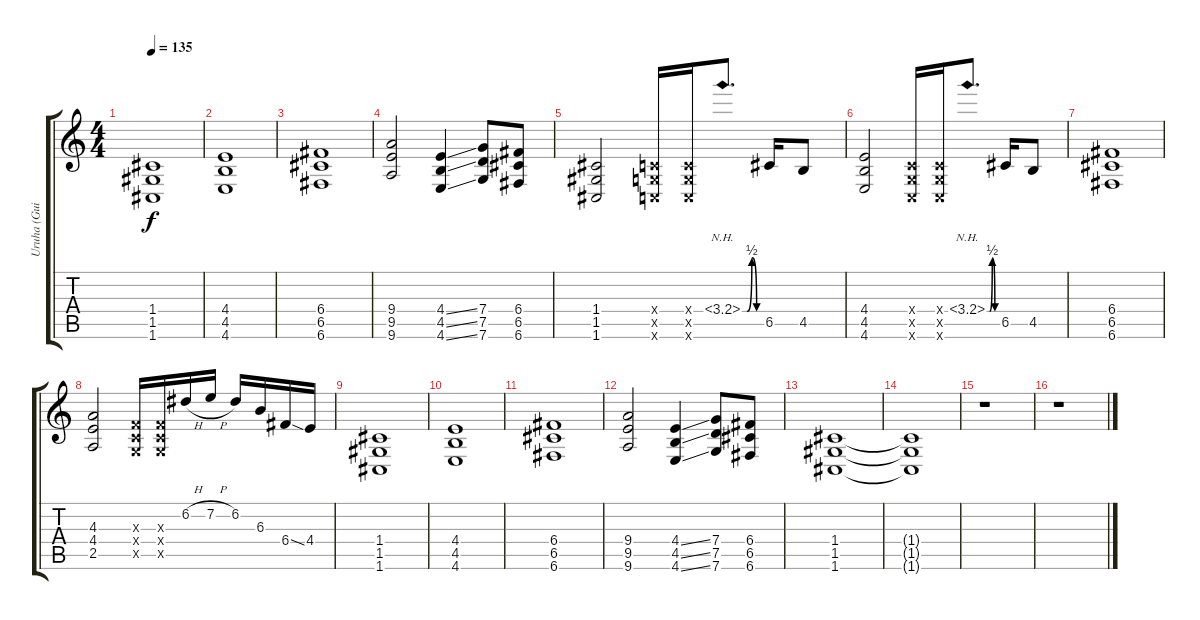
\track ("Uruha (Guitar 1)" "Uruha (Gui") {instrument overdrivenguitar}
\staff {score tabs}
\tuning (D4 A3 F3 C3 G2 C2) {hide}
\ts (4 4)
\tempo 135
\clef g2
\ks c
(1.4 1.5 1.6).1{dy f} |
(4.4 4.5 4.6).1 |
(6.4 6.5 6.6).1 |
(9.4 9.5 9.6).2 (4.4{ss} 4.5{ss} 4.6{ss}).4 (7.4 7.5 7.6).8 (6.4 6.5 6.6).8 |
(1.4 1.5 1.6).2 (0.4{x} 0.5{x} 0.6{x}).16 (0.4{x} 0.5{x} 0.6{x}).16 3.4{be (custom 0 0 15 0 30 2 45 0 60 0) nh}.8{d} 6.5.16 4.5.8 |
(4.4 4.5 4.6).2 (0.4{x} 0.5{x} 0.6{x}).16 (0.4{x} 0.5{x} 0.6{x}).16 3.4{be (custom 0 0 15 0 30 2 45 0 60 0) nh}.8{d} 6.5.16 4.5.8 |
(6.4 6.5 6.6).1 |
(4.3 4.4 2.5).2 (0.3{x} 0.4{x} 0.5{x}).16 (0.3{x} 0.4{x} 0.5{x}).16 6.2{h}.16 7.2{h}.16 6.2.16 6.3.16 6.4{ss}.16 4.4.16 |
(1.4 1.5 1.6).1 |
(4.4 4.5 4.6).1 |
(6.4 6.5 6.6).1 |
(9.4 9.5 9.6).2 (4.4{ss} 4.5{ss} 4.6{ss}).4 (7.4 7.5 7.6).8 (6.4 6.5 6.6).8 |
(1.4 1.5 1.6).1 |
(1.4{t} 1.5{t} 1.6{t}).1 |
r.1 |
r.1
